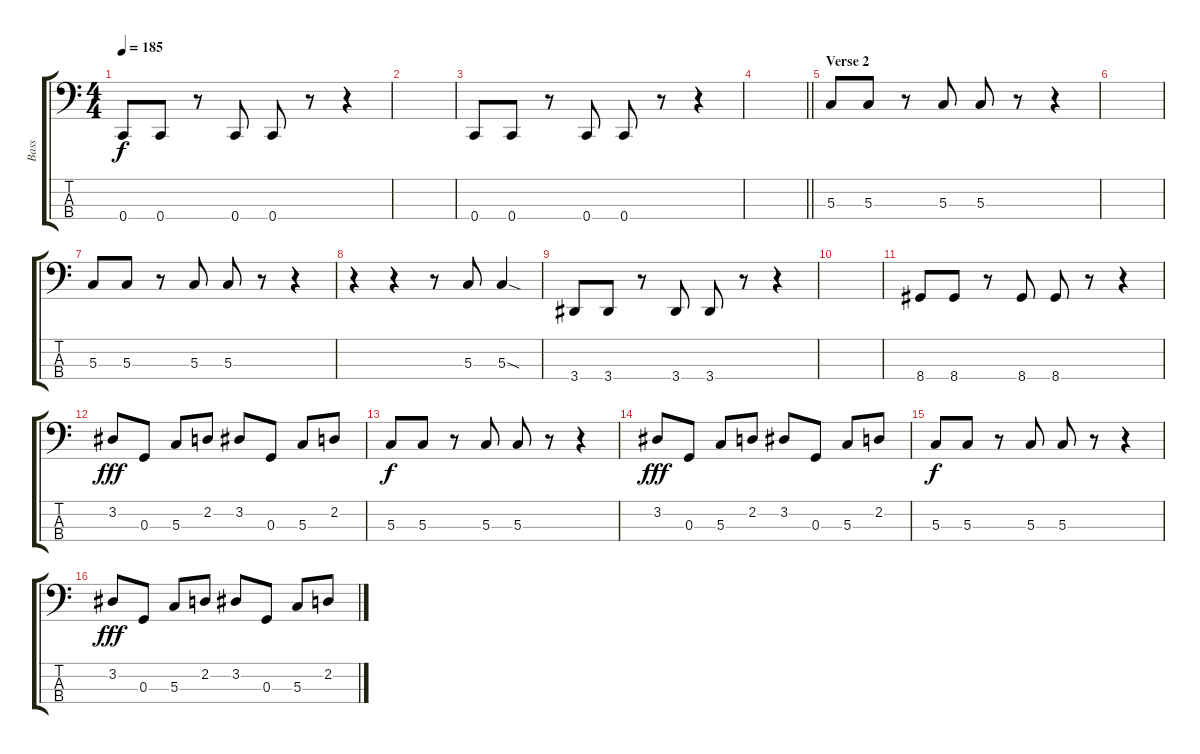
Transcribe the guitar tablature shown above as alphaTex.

\track ("Bass" "Bass") {instrument electricbassfinger}
\staff {score tabs}
\tuning (F2 C2 G1 C1) {hide}
\ts (4 4)
\tempo 185
\clef f4
\ks c
0.4.8{dy f} 0.4.8 r.8 0.4.8 0.4.8 r.8 r.4 |
|
0.4.8 0.4.8 r.8 0.4.8 0.4.8 r.8 r.4 |
\barLineRight lightlight
|
\section ("" "Verse 2")
5.3.8 5.3.8 r.8 5.3.8 5.3.8 r.8 r.4 |
|
5.3.8 5.3.8 r.8 5.3.8 5.3.8 r.8 r.4 |
r.4 r.4 r.8 5.3.8 5.3{sod}.4 |
3.4.8 3.4.8 r.8 3.4.8 3.4.8 r.8 r.4 |
|
8.4.8 8.4.8 r.8 8.4.8 8.4.8 r.8 r.4 |
3.2.8{dy fff} 0.3.8 5.3.8 2.2.8 3.2.8 0.3.8 5.3.8 2.2.8 |
5.3.8{dy f} 5.3.8 r.8 5.3.8 5.3.8 r.8 r.4 |
3.2.8{dy fff} 0.3.8 5.3.8 2.2.8 3.2.8 0.3.8 5.3.8 2.2.8 |
5.3.8{dy f} 5.3.8 r.8 5.3.8 5.3.8 r.8 r.4 |
3.2.8{dy fff} 0.3.8 5.3.8 2.2.8 3.2.8 0.3.8 5.3.8 2.2.8
